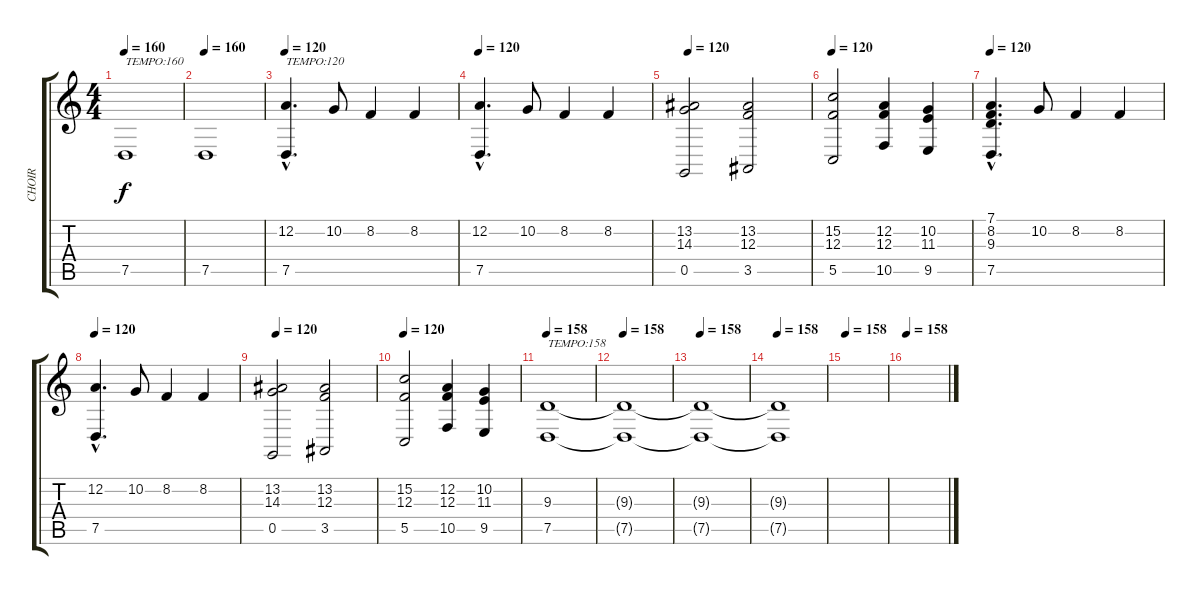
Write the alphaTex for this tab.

\track ("CHOIR" "CHOIR") {instrument choiraahs}
\staff {score tabs}
\tuning (D4 A3 F3 C3 G2 D2) {hide}
\ts (4 4)
\tempo 160
\clef g2
\ks c
7.5.1{txt "TEMPO:160" dy f} |
\tempo 160
7.5.1 |
\tempo 120
(12.2{hac} 7.5{hac}).4{d txt "TEMPO:120"} 10.2.8 8.2.4 8.2.4 |
\tempo 120
(12.2{hac} 7.5{hac}).4{d} 10.2.8 8.2.4 8.2.4 |
\tempo 120
(13.2 14.3 0.5).2 (13.2 12.3 3.5).2 |
\tempo 120
(15.2 12.3 5.5).2 (12.2 12.3 10.5).4 (10.2 11.3 9.5).4 |
\tempo 120
(7.1{hac} 8.2{hac} 9.3{hac} 7.5{hac}).4{d} 10.2.8 8.2.4 8.2.4 |
\tempo 120
(12.2{hac} 7.5{hac}).4{d} 10.2.8 8.2.4 8.2.4 |
\tempo 120
(13.2 14.3 0.5).2 (13.2 12.3 3.5).2 |
\tempo 120
(15.2 12.3 5.5).2 (12.2 12.3 10.5).4 (10.2 11.3 9.5).4 |
\tempo 158
(9.3 7.5).1{txt "TEMPO:158"} |
\tempo 158
(9.3{t} 7.5{t}).1{volume 11} |
\tempo 158
(9.3{t} 7.5{t}).1{volume 6} |
\tempo 158
(9.3{t} 7.5{t}).1 |
\tempo 158
|
\tempo 158
